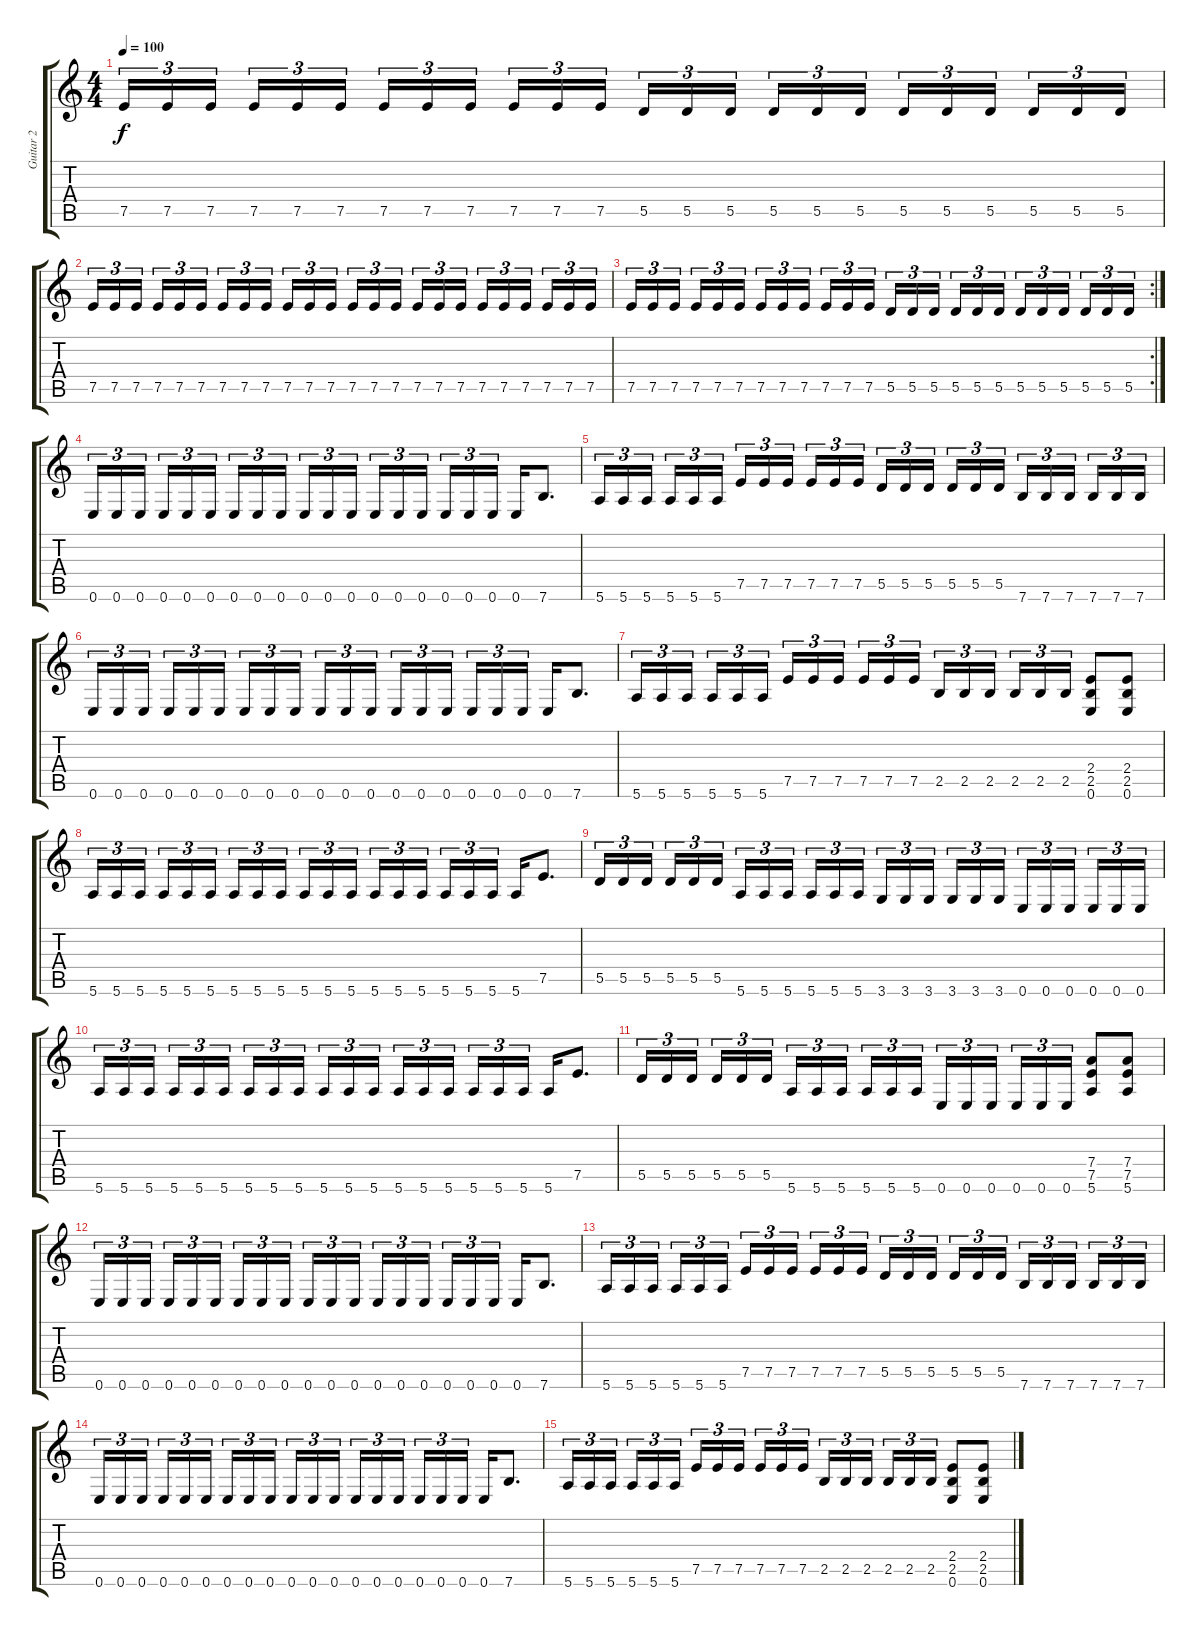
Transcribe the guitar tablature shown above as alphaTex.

\track ("Guitar 2" "Guitar 2") {instrument distortionguitar}
\staff {score tabs}
\tuning (E4 B3 G3 D3 A2 E2) {hide}
\ts (4 4)
\tempo 100
\clef g2
\ks c
7.5.16{tu (3 2) dy f} 7.5.16{tu (3 2)} 7.5.16{tu (3 2) beam splitsecondary} 7.5.16{tu (3 2)} 7.5.16{tu (3 2)} 7.5.16{tu (3 2)} 7.5.16{tu (3 2)} 7.5.16{tu (3 2)} 7.5.16{tu (3 2) beam splitsecondary} 7.5.16{tu (3 2)} 7.5.16{tu (3 2)} 7.5.16{tu (3 2)} 5.5.16{tu (3 2)} 5.5.16{tu (3 2)} 5.5.16{tu (3 2) beam splitsecondary} 5.5.16{tu (3 2)} 5.5.16{tu (3 2)} 5.5.16{tu (3 2)} 5.5.16{tu (3 2)} 5.5.16{tu (3 2)} 5.5.16{tu (3 2) beam splitsecondary} 5.5.16{tu (3 2)} 5.5.16{tu (3 2)} 5.5.16{tu (3 2)} |
7.5.16{tu (3 2)} 7.5.16{tu (3 2)} 7.5.16{tu (3 2) beam splitsecondary} 7.5.16{tu (3 2)} 7.5.16{tu (3 2)} 7.5.16{tu (3 2)} 7.5.16{tu (3 2)} 7.5.16{tu (3 2)} 7.5.16{tu (3 2) beam splitsecondary} 7.5.16{tu (3 2)} 7.5.16{tu (3 2)} 7.5.16{tu (3 2)} 7.5.16{tu (3 2)} 7.5.16{tu (3 2)} 7.5.16{tu (3 2) beam splitsecondary} 7.5.16{tu (3 2)} 7.5.16{tu (3 2)} 7.5.16{tu (3 2)} 7.5.16{tu (3 2)} 7.5.16{tu (3 2)} 7.5.16{tu (3 2) beam splitsecondary} 7.5.16{tu (3 2)} 7.5.16{tu (3 2)} 7.5.16{tu (3 2)} |
\rc 2
7.5.16{tu (3 2)} 7.5.16{tu (3 2)} 7.5.16{tu (3 2) beam splitsecondary} 7.5.16{tu (3 2)} 7.5.16{tu (3 2)} 7.5.16{tu (3 2)} 7.5.16{tu (3 2)} 7.5.16{tu (3 2)} 7.5.16{tu (3 2) beam splitsecondary} 7.5.16{tu (3 2)} 7.5.16{tu (3 2)} 7.5.16{tu (3 2)} 5.5.16{tu (3 2)} 5.5.16{tu (3 2)} 5.5.16{tu (3 2) beam splitsecondary} 5.5.16{tu (3 2)} 5.5.16{tu (3 2)} 5.5.16{tu (3 2)} 5.5.16{tu (3 2)} 5.5.16{tu (3 2)} 5.5.16{tu (3 2) beam splitsecondary} 5.5.16{tu (3 2)} 5.5.16{tu (3 2)} 5.5.16{tu (3 2)} |
0.6.16{tu (3 2)} 0.6.16{tu (3 2)} 0.6.16{tu (3 2) beam splitsecondary} 0.6.16{tu (3 2)} 0.6.16{tu (3 2)} 0.6.16{tu (3 2)} 0.6.16{tu (3 2)} 0.6.16{tu (3 2)} 0.6.16{tu (3 2) beam splitsecondary} 0.6.16{tu (3 2)} 0.6.16{tu (3 2)} 0.6.16{tu (3 2)} 0.6.16{tu (3 2)} 0.6.16{tu (3 2)} 0.6.16{tu (3 2) beam splitsecondary} 0.6.16{tu (3 2)} 0.6.16{tu (3 2)} 0.6.16{tu (3 2)} 0.6.16 7.6.8{d} |
5.6.16{tu (3 2)} 5.6.16{tu (3 2)} 5.6.16{tu (3 2) beam splitsecondary} 5.6.16{tu (3 2)} 5.6.16{tu (3 2)} 5.6.16{tu (3 2)} 7.5.16{tu (3 2)} 7.5.16{tu (3 2)} 7.5.16{tu (3 2) beam splitsecondary} 7.5.16{tu (3 2)} 7.5.16{tu (3 2)} 7.5.16{tu (3 2)} 5.5.16{tu (3 2)} 5.5.16{tu (3 2)} 5.5.16{tu (3 2) beam splitsecondary} 5.5.16{tu (3 2)} 5.5.16{tu (3 2)} 5.5.16{tu (3 2)} 7.6.16{tu (3 2)} 7.6.16{tu (3 2)} 7.6.16{tu (3 2) beam splitsecondary} 7.6.16{tu (3 2)} 7.6.16{tu (3 2)} 7.6.16{tu (3 2)} |
0.6.16{tu (3 2)} 0.6.16{tu (3 2)} 0.6.16{tu (3 2) beam splitsecondary} 0.6.16{tu (3 2)} 0.6.16{tu (3 2)} 0.6.16{tu (3 2)} 0.6.16{tu (3 2)} 0.6.16{tu (3 2)} 0.6.16{tu (3 2) beam splitsecondary} 0.6.16{tu (3 2)} 0.6.16{tu (3 2)} 0.6.16{tu (3 2)} 0.6.16{tu (3 2)} 0.6.16{tu (3 2)} 0.6.16{tu (3 2) beam splitsecondary} 0.6.16{tu (3 2)} 0.6.16{tu (3 2)} 0.6.16{tu (3 2)} 0.6.16 7.6.8{d} |
5.6.16{tu (3 2)} 5.6.16{tu (3 2)} 5.6.16{tu (3 2) beam splitsecondary} 5.6.16{tu (3 2)} 5.6.16{tu (3 2)} 5.6.16{tu (3 2)} 7.5.16{tu (3 2)} 7.5.16{tu (3 2)} 7.5.16{tu (3 2) beam splitsecondary} 7.5.16{tu (3 2)} 7.5.16{tu (3 2)} 7.5.16{tu (3 2)} 2.5.16{tu (3 2)} 2.5.16{tu (3 2)} 2.5.16{tu (3 2) beam splitsecondary} 2.5.16{tu (3 2)} 2.5.16{tu (3 2)} 2.5.16{tu (3 2)} (2.4 2.5 0.6).8 (2.4 2.5 0.6).8 |
5.6.16{tu (3 2)} 5.6.16{tu (3 2)} 5.6.16{tu (3 2) beam splitsecondary} 5.6.16{tu (3 2)} 5.6.16{tu (3 2)} 5.6.16{tu (3 2)} 5.6.16{tu (3 2)} 5.6.16{tu (3 2)} 5.6.16{tu (3 2) beam splitsecondary} 5.6.16{tu (3 2)} 5.6.16{tu (3 2)} 5.6.16{tu (3 2)} 5.6.16{tu (3 2)} 5.6.16{tu (3 2)} 5.6.16{tu (3 2) beam splitsecondary} 5.6.16{tu (3 2)} 5.6.16{tu (3 2)} 5.6.16{tu (3 2)} 5.6.16 7.5.8{d} |
5.5.16{tu (3 2)} 5.5.16{tu (3 2)} 5.5.16{tu (3 2) beam splitsecondary} 5.5.16{tu (3 2)} 5.5.16{tu (3 2)} 5.5.16{tu (3 2)} 5.6.16{tu (3 2)} 5.6.16{tu (3 2)} 5.6.16{tu (3 2) beam splitsecondary} 5.6.16{tu (3 2)} 5.6.16{tu (3 2)} 5.6.16{tu (3 2)} 3.6.16{tu (3 2)} 3.6.16{tu (3 2)} 3.6.16{tu (3 2) beam splitsecondary} 3.6.16{tu (3 2)} 3.6.16{tu (3 2)} 3.6.16{tu (3 2)} 0.6.16{tu (3 2)} 0.6.16{tu (3 2)} 0.6.16{tu (3 2) beam splitsecondary} 0.6.16{tu (3 2)} 0.6.16{tu (3 2)} 0.6.16{tu (3 2)} |
5.6.16{tu (3 2)} 5.6.16{tu (3 2)} 5.6.16{tu (3 2) beam splitsecondary} 5.6.16{tu (3 2)} 5.6.16{tu (3 2)} 5.6.16{tu (3 2)} 5.6.16{tu (3 2)} 5.6.16{tu (3 2)} 5.6.16{tu (3 2) beam splitsecondary} 5.6.16{tu (3 2)} 5.6.16{tu (3 2)} 5.6.16{tu (3 2)} 5.6.16{tu (3 2)} 5.6.16{tu (3 2)} 5.6.16{tu (3 2) beam splitsecondary} 5.6.16{tu (3 2)} 5.6.16{tu (3 2)} 5.6.16{tu (3 2)} 5.6.16 7.5.8{d} |
5.5.16{tu (3 2)} 5.5.16{tu (3 2)} 5.5.16{tu (3 2) beam splitsecondary} 5.5.16{tu (3 2)} 5.5.16{tu (3 2)} 5.5.16{tu (3 2)} 5.6.16{tu (3 2)} 5.6.16{tu (3 2)} 5.6.16{tu (3 2) beam splitsecondary} 5.6.16{tu (3 2)} 5.6.16{tu (3 2)} 5.6.16{tu (3 2)} 0.6.16{tu (3 2)} 0.6.16{tu (3 2)} 0.6.16{tu (3 2) beam splitsecondary} 0.6.16{tu (3 2)} 0.6.16{tu (3 2)} 0.6.16{tu (3 2)} (7.4 7.5 5.6).8 (7.4 7.5 5.6).8 |
0.6.16{tu (3 2)} 0.6.16{tu (3 2)} 0.6.16{tu (3 2) beam splitsecondary} 0.6.16{tu (3 2)} 0.6.16{tu (3 2)} 0.6.16{tu (3 2)} 0.6.16{tu (3 2)} 0.6.16{tu (3 2)} 0.6.16{tu (3 2) beam splitsecondary} 0.6.16{tu (3 2)} 0.6.16{tu (3 2)} 0.6.16{tu (3 2)} 0.6.16{tu (3 2)} 0.6.16{tu (3 2)} 0.6.16{tu (3 2) beam splitsecondary} 0.6.16{tu (3 2)} 0.6.16{tu (3 2)} 0.6.16{tu (3 2)} 0.6.16 7.6.8{d} |
5.6.16{tu (3 2)} 5.6.16{tu (3 2)} 5.6.16{tu (3 2) beam splitsecondary} 5.6.16{tu (3 2)} 5.6.16{tu (3 2)} 5.6.16{tu (3 2)} 7.5.16{tu (3 2)} 7.5.16{tu (3 2)} 7.5.16{tu (3 2) beam splitsecondary} 7.5.16{tu (3 2)} 7.5.16{tu (3 2)} 7.5.16{tu (3 2)} 5.5.16{tu (3 2)} 5.5.16{tu (3 2)} 5.5.16{tu (3 2) beam splitsecondary} 5.5.16{tu (3 2)} 5.5.16{tu (3 2)} 5.5.16{tu (3 2)} 7.6.16{tu (3 2)} 7.6.16{tu (3 2)} 7.6.16{tu (3 2) beam splitsecondary} 7.6.16{tu (3 2)} 7.6.16{tu (3 2)} 7.6.16{tu (3 2)} |
0.6.16{tu (3 2)} 0.6.16{tu (3 2)} 0.6.16{tu (3 2) beam splitsecondary} 0.6.16{tu (3 2)} 0.6.16{tu (3 2)} 0.6.16{tu (3 2)} 0.6.16{tu (3 2)} 0.6.16{tu (3 2)} 0.6.16{tu (3 2) beam splitsecondary} 0.6.16{tu (3 2)} 0.6.16{tu (3 2)} 0.6.16{tu (3 2)} 0.6.16{tu (3 2)} 0.6.16{tu (3 2)} 0.6.16{tu (3 2) beam splitsecondary} 0.6.16{tu (3 2)} 0.6.16{tu (3 2)} 0.6.16{tu (3 2)} 0.6.16 7.6.8{d} |
5.6.16{tu (3 2)} 5.6.16{tu (3 2)} 5.6.16{tu (3 2) beam splitsecondary} 5.6.16{tu (3 2)} 5.6.16{tu (3 2)} 5.6.16{tu (3 2)} 7.5.16{tu (3 2)} 7.5.16{tu (3 2)} 7.5.16{tu (3 2) beam splitsecondary} 7.5.16{tu (3 2)} 7.5.16{tu (3 2)} 7.5.16{tu (3 2)} 2.5.16{tu (3 2)} 2.5.16{tu (3 2)} 2.5.16{tu (3 2) beam splitsecondary} 2.5.16{tu (3 2)} 2.5.16{tu (3 2)} 2.5.16{tu (3 2)} (2.4 2.5 0.6).8 (2.4 2.5 0.6).8
